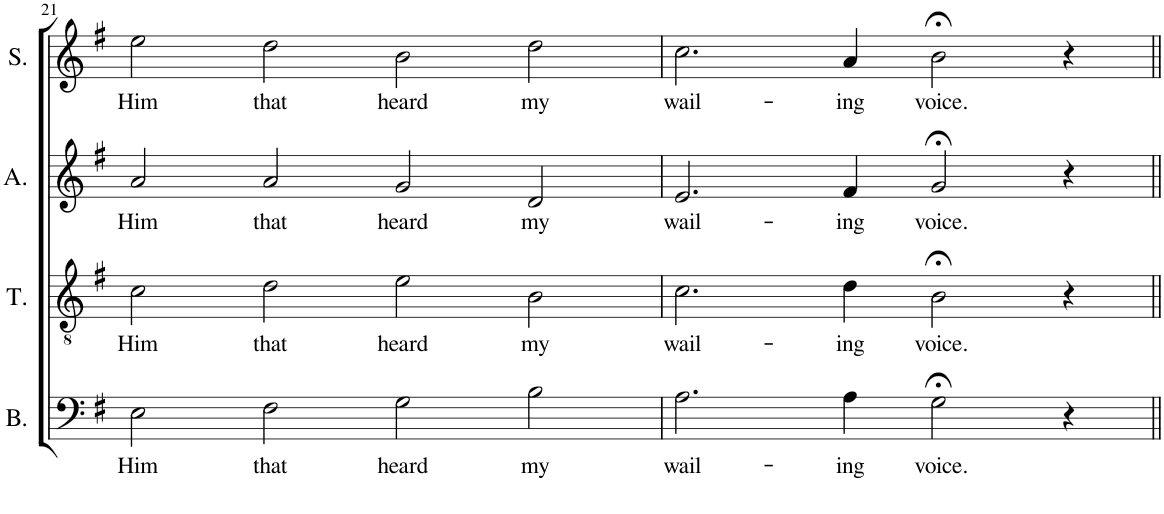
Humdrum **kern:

**kern	**text	**kern	**text	**kern	**text	**kern	**text
*part4	*part4	*part3	*part3	*part2	*part2	*part1	*part1
*staff4	*staff4	*staff3	*staff3	*staff2	*staff2	*staff1	*staff1
*I"Bass	*	*I"Tenor	*	*I"Alto	*	*I"Soprano	*
*I'B.	*	*I'T.	*	*I'A.	*	*I'S.	*
!!LO:PB:g=z
*clefF4	*	*clefGv2	*	*clefG2	*	*clefG2	*
*k[f#]	*	*k[f#]	*	*k[f#]	*	*k[f#]	*
*M4/2	*	*M4/2	*	*M4/2	*	*M4/2	*
=21	=21	=21	=21	=21	=21	=21	=21
!	!LO:LY:b	!	!LO:LY:b	!	!LO:LY:b	!	!LO:LY:b
2E\	Him	2c\	Him	2a/	Him	2ee\	Him
!	!LO:LY:b	!	!LO:LY:b	!	!LO:LY:b	!	!LO:LY:b
2F#\	that	2d\	that	2a/	that	2dd\	that
!	!LO:LY:b	!	!LO:LY:b	!	!LO:LY:b	!	!LO:LY:b
2G\	heard	2e\	heard	2g/	heard	2b\	heard
!	!LO:LY:b	!	!LO:LY:b	!	!LO:LY:b	!	!LO:LY:b
2B\	my	2B\	my	2d/	my	2dd\	my
=22	=22	=22	=22	=22	=22	=22	=22
!	!LO:LY:b	!	!LO:LY:b	!	!LO:LY:b	!	!LO:LY:b
2.A\	wail-	2.c\	wail-	2.e/	wail-	2.cc\	wail-
!	!LO:LY:b	!	!LO:LY:b	!	!LO:LY:b	!	!LO:LY:b
4A\	-ing	4d\	-ing	4f#/	-ing	4a/	-ing
!	!LO:LY:b	!	!LO:LY:b	!	!LO:LY:b	!	!LO:LY:b
2G;<\	voice.	2B;<\	voice.	2g;</	voice.	2b;<\	voice.
4r	.	4r	.	4r	.	4r	.
=||	=||	=||	=||	=||	=||	=||	=||
*-	*-	*-	*-	*-	*-	*-	*-
